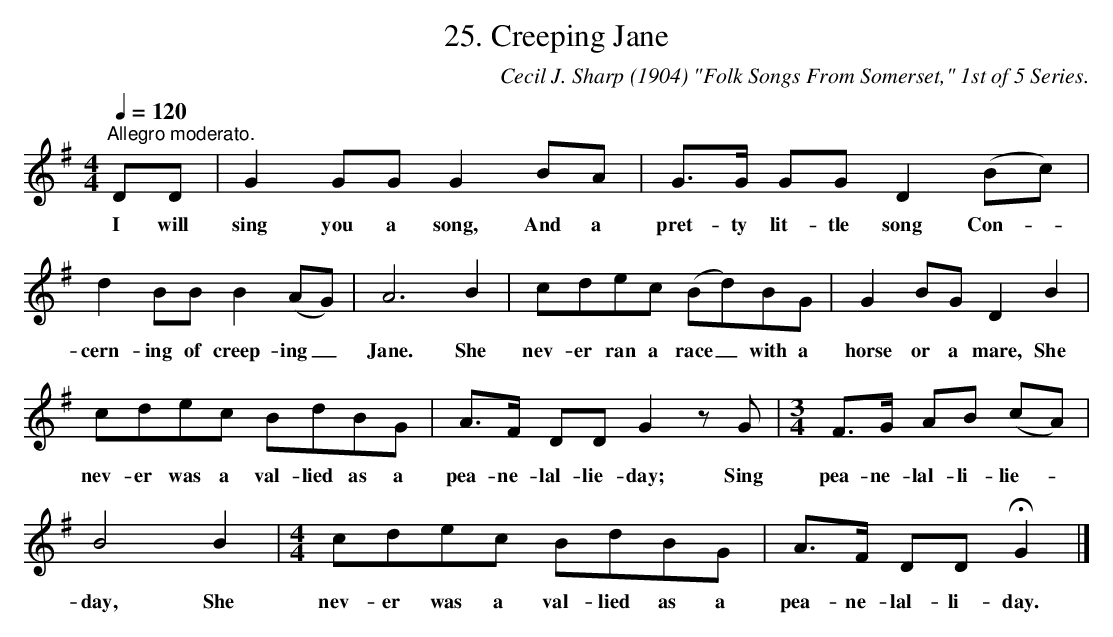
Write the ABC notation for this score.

X:1
T:25. Creeping Jane
C:Cecil J. Sharp (1904) "Folk Songs From Somerset," 1st of 5 Series.
L:1/8
Q:1/4=120
M:4/4
K:G
"^Allegro moderato." DD | G2 GG G2 BA | G>G GG D2 (Bc) |$ d2 BB B2 (AG) | A6 B2 | cdec (Bd)BG |
w: I will|sing you a song, And a|pret- ty lit- tle song Con- *|cern- ing of creep- ing _|Jane. She|nev- er ran a race _ with a|
G2 BG D2 B2 |$ cdec BdBG | A>F DD G2 z G |[M:3/4] F>G AB (cA) |$ B4 B2 |[M:4/4] cdec BdBG |
w: horse or a mare, She|nev- er was a val- lied as a|pea- ne- lal- lie- day; Sing|pea- ne- lal- li- lie- *|day, She|nev- er was a val- lied as a|
A>F DD !fermata!G2 |]
w: pea- ne- lal- li- day.|
